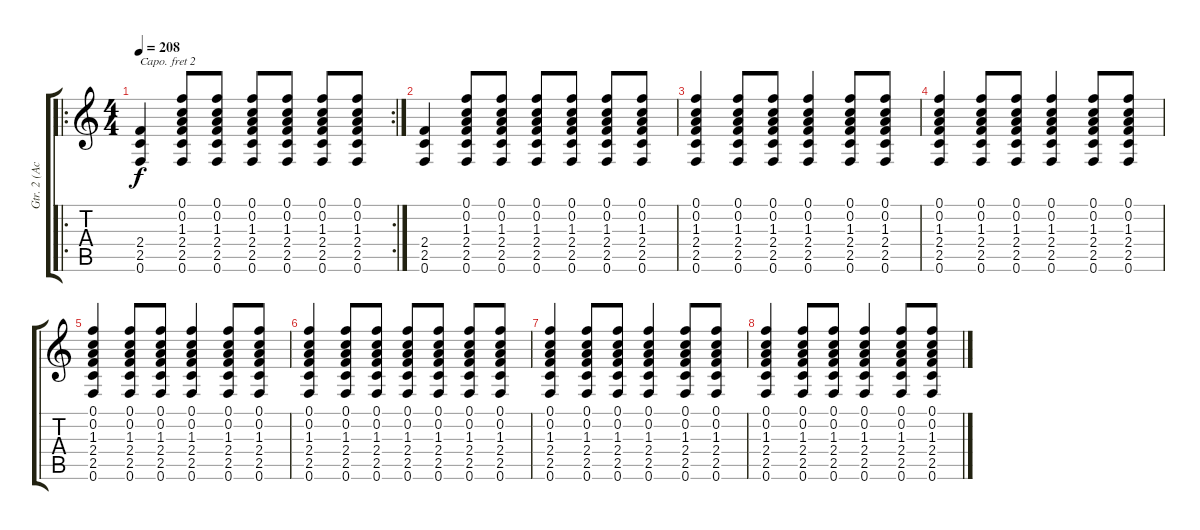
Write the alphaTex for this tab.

\track ("Gtr. 2 (Acoustic)" "Gtr. 2 (Ac") {instrument acousticguitarnylon}
\staff {score tabs}
\capo 2
\tuning (Eb4 Bb3 Gb3 Db3 Ab2 Eb2) {hide}
\ro
\rc 2
\ts (4 4)
\tempo 208
\clef g2
\ks c
(2.4 2.5 0.6).4{dy f} (0.1 0.2 1.3 2.4 2.5 0.6).8 (0.1 0.2 1.3 2.4 2.5 0.6).8 (0.1 0.2 1.3 2.4 2.5 0.6).8 (0.1 0.2 1.3 2.4 2.5 0.6).8 (0.1 0.2 1.3 2.4 2.5 0.6).8 (0.1 0.2 1.3 2.4 2.5 0.6).8 |
(2.4 2.5 0.6).4 (0.1 0.2 1.3 2.4 2.5 0.6).8 (0.1 0.2 1.3 2.4 2.5 0.6).8 (0.1 0.2 1.3 2.4 2.5 0.6).8 (0.1 0.2 1.3 2.4 2.5 0.6).8 (0.1 0.2 1.3 2.4 2.5 0.6).8 (0.1 0.2 1.3 2.4 2.5 0.6).8 |
(0.1 0.2 1.3 2.4 2.5 0.6).4 (0.1 0.2 1.3 2.4 2.5 0.6).8 (0.1 0.2 1.3 2.4 2.5 0.6).8 (0.1 0.2 1.3 2.4 2.5 0.6).4 (0.1 0.2 1.3 2.4 2.5 0.6).8 (0.1 0.2 1.3 2.4 2.5 0.6).8 |
(0.1 0.2 1.3 2.4 2.5 0.6).4 (0.1 0.2 1.3 2.4 2.5 0.6).8 (0.1 0.2 1.3 2.4 2.5 0.6).8 (0.1 0.2 1.3 2.4 2.5 0.6).4 (0.1 0.2 1.3 2.4 2.5 0.6).8 (0.1 0.2 1.3 2.4 2.5 0.6).8 |
(0.1 0.2 1.3 2.4 2.5 0.6).4 (0.1 0.2 1.3 2.4 2.5 0.6).8 (0.1 0.2 1.3 2.4 2.5 0.6).8 (0.1 0.2 1.3 2.4 2.5 0.6).4 (0.1 0.2 1.3 2.4 2.5 0.6).8 (0.1 0.2 1.3 2.4 2.5 0.6).8 |
(0.1 0.2 1.3 2.4 2.5 0.6).4 (0.1 0.2 1.3 2.4 2.5 0.6).8 (0.1 0.2 1.3 2.4 2.5 0.6).8 (0.1 0.2 1.3 2.4 2.5 0.6).8 (0.1 0.2 1.3 2.4 2.5 0.6).8 (0.1 0.2 1.3 2.4 2.5 0.6).8 (0.1 0.2 1.3 2.4 2.5 0.6).8 |
(0.1 0.2 1.3 2.4 2.5 0.6).4 (0.1 0.2 1.3 2.4 2.5 0.6).8 (0.1 0.2 1.3 2.4 2.5 0.6).8 (0.1 0.2 1.3 2.4 2.5 0.6).4 (0.1 0.2 1.3 2.4 2.5 0.6).8 (0.1 0.2 1.3 2.4 2.5 0.6).8 |
(0.1 0.2 1.3 2.4 2.5 0.6).4 (0.1 0.2 1.3 2.4 2.5 0.6).8 (0.1 0.2 1.3 2.4 2.5 0.6).8 (0.1 0.2 1.3 2.4 2.5 0.6).4 (0.1 0.2 1.3 2.4 2.5 0.6).8 (0.1 0.2 1.3 2.4 2.5 0.6).8
